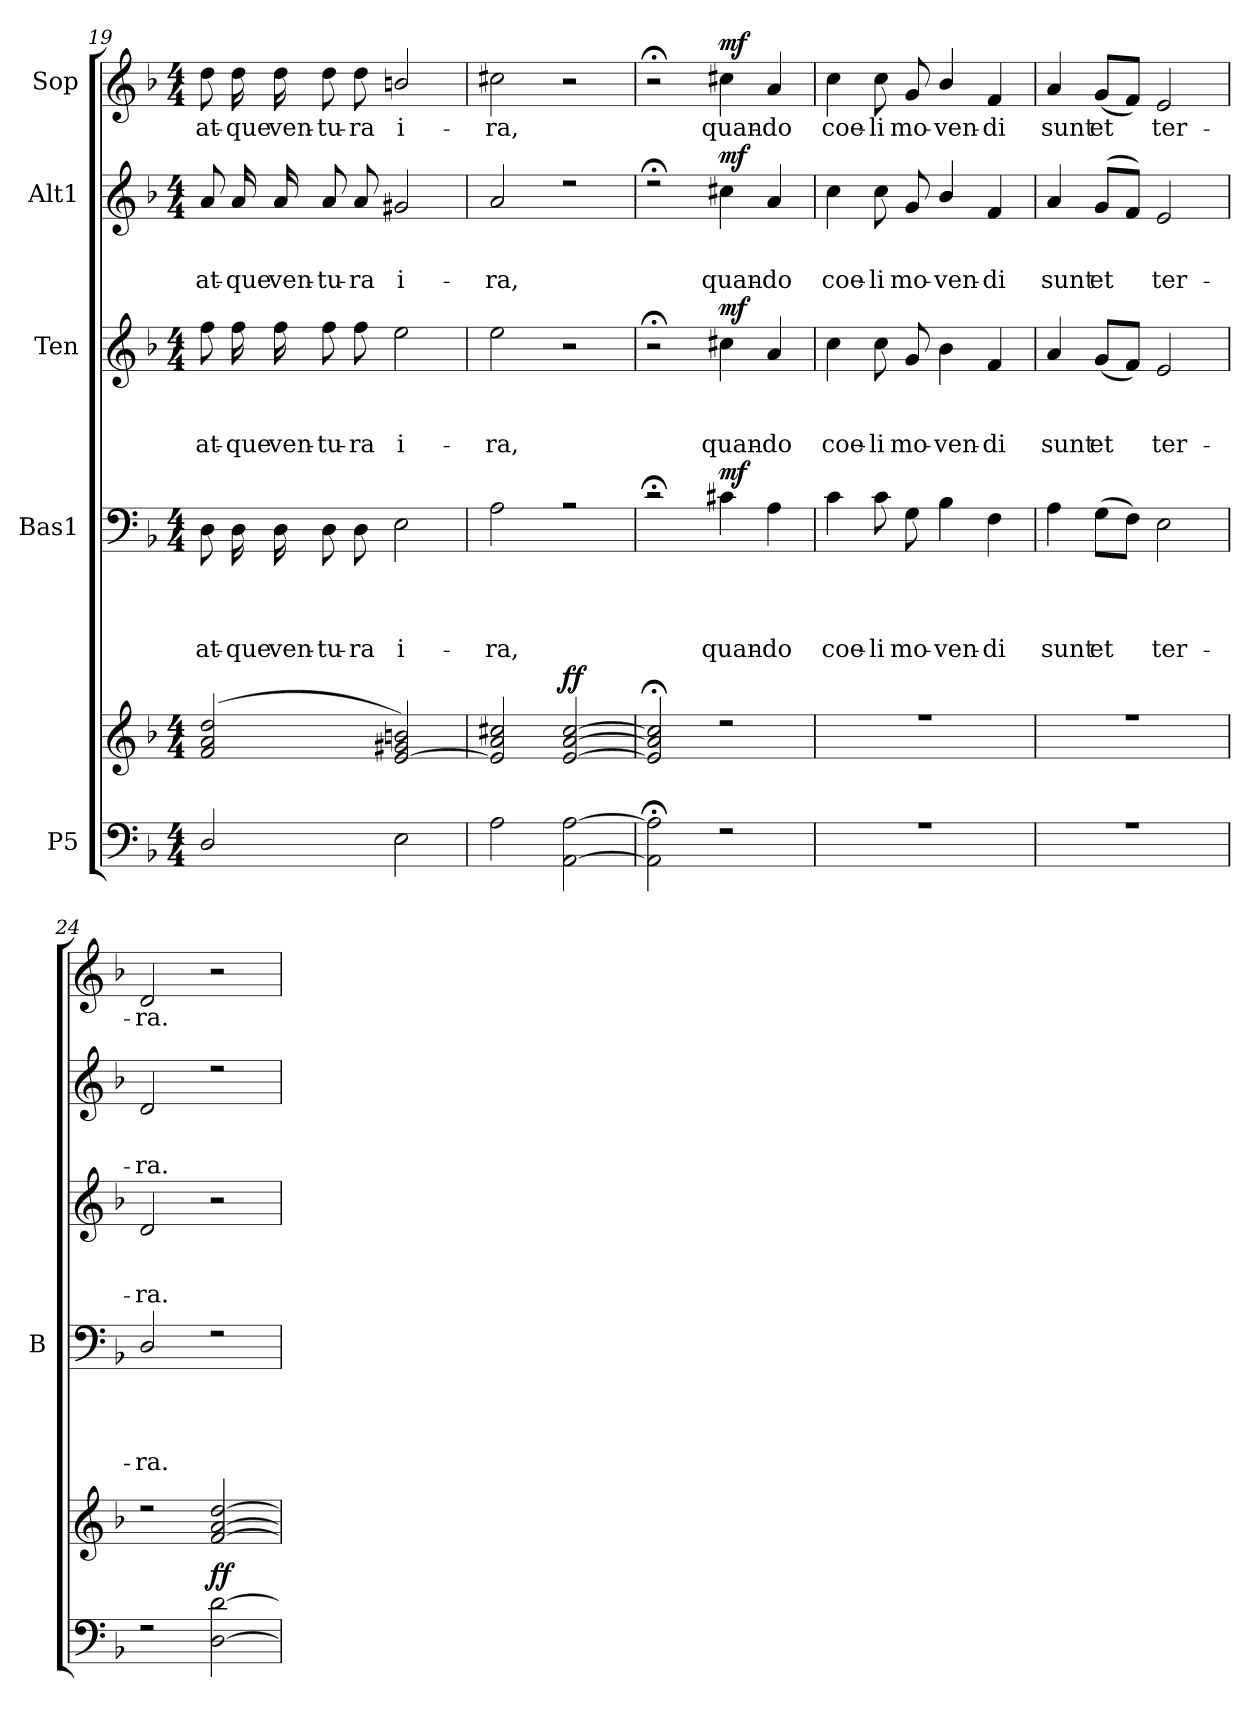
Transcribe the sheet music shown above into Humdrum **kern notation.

**kern	**kern	**dynam	**kern	**text	**text	**text	**text	**dynam	**kern	**text	**text	**text	**dynam	**kern	**text	**text	**dynam	**kern	**text	**dynam
*part5	*part5	*part5	*part4	*part4	*part4	*part4	*part4	*part4	*part3	*part3	*part3	*part3	*part3	*part2	*part2	*part2	*part2	*part1	*part1	*part1
*staff6	*staff5	*staff5/6	*staff4	*staff4	*staff4	*staff4	*staff4	*staff4	*staff3	*staff3	*staff3	*staff3	*staff3	*staff2	*staff2	*staff2	*staff2	*staff1	*staff1	*staff1
*I"P5	*	*	*I"Bas1	*	*	*	*	*	*I"Ten	*	*	*	*	*I"Alt1	*	*	*	*I"Sop	*	*
*	*	*	*I'B	*	*	*	*	*	*	*	*	*	*	*	*	*	*	*	*	*
*clefF4	*clefG2	*	*clefF4	*	*	*	*	*	*clefG2	*	*	*	*	*clefG2	*	*	*	*clefG2	*	*
*	*	*	*	*	*	*	*	*	*ITrd7c12	*	*	*	*	*	*	*	*	*	*	*
*k[b-]	*k[b-]	*	*k[b-]	*	*	*	*	*	*k[b-]	*	*	*	*	*k[b-]	*	*	*	*k[b-]	*	*
*F:	*F:	*	*F:	*	*	*	*	*	*F:	*	*	*	*	*F:	*	*	*	*F:	*	*
*M4/4	*M4/4	*	*M4/4	*	*	*	*	*	*M4/4	*	*	*	*	*M4/4	*	*	*	*M4/4	*	*
=19	=19	=19	=19	=19	=19	=19	=19	=19	=19	=19	=19	=19	=19	=19	=19	=19	=19	=19	=19	=19
*^	*^	*	*	*	*	*	*	*	*	*	*	*	*	*	*	*	*	*	*	*
!	!	!	!	!	!	!	!	!	!LO:LY:b	!	!	!	!	!LO:LY:b	!	!	!	!LO:LY:b	!	!	!LO:LY:b	!
*	*	*	*	*	*^	*	*	*	*	*	*	*	*	*	*	*^	*	*	*	*	*	*
2D/	1ryy	(<2f/ 2a/ 2dd/	1ryy	.	8D\	1ryy	.	.	.	at-	.	8f\	.	.	at-	.	8a/	1ryy	.	at-	.	8dd\	at-	.
!	!	!	!	!	!	!	!	!	!	!LO:LY:b	!	!	!	!	!LO:LY:b	!	!	!	!	!LO:LY:b	!	!	!LO:LY:b	!
.	.	.	.	.	16D\	.	.	.	.	-que	.	16f\	.	.	-que	.	16a/	.	.	-que	.	16dd\	-que	.
!	!	!	!	!	!	!	!	!	!	!LO:LY:b	!	!	!	!	!LO:LY:b	!	!	!	!	!LO:LY:b	!	!	!LO:LY:b	!
.	.	.	.	.	16D\	.	.	.	.	ven-	.	16f\	.	.	ven-	.	16a/	.	.	ven-	.	16dd\	ven-	.
!	!	!	!	!	!	!	!	!	!	!LO:LY:b	!	!	!	!	!LO:LY:b	!	!	!	!	!LO:LY:b	!	!	!LO:LY:b	!
.	.	.	.	.	8D\	.	.	.	.	-tu-	.	8f\	.	.	-tu-	.	8a/	.	.	-tu-	.	8dd\	-tu-	.
!	!	!	!	!	!	!	!	!	!	!LO:LY:b	!	!	!	!	!LO:LY:b	!	!	!	!	!LO:LY:b	!	!	!LO:LY:b	!
.	.	.	.	.	8D\	.	.	.	.	-ra	.	8f\	.	.	-ra	.	8a/	.	.	-ra	.	8dd\	-ra	.
!	!	!	!	!	!	!	!	!	!	!LO:LY:b	!	!	!	!	!LO:LY:b	!	!	!	!	!LO:LY:b	!	!	!LO:LY:b	!
2E\	.	[<2e/ 2g#X/ 2bn/)	.	.	2E\	.	.	.	.	i-	.	2e\	.	.	i-	.	2g#X/	.	.	i-	.	2bn/	i-	.
=20	=20	=20	=20	=20	=20	=20	=20	=20	=20	=20	=20	=20	=20	=20	=20	=20	=20	=20	=20	=20	=20	=20	=20	=20
!	!	!	!	!	!	!	!	!	!	!LO:LY:b	!	!	!	!	!LO:LY:b	!	!	!	!	!LO:LY:b	!	!	!LO:LY:b	!
2A\	1ryy	2e/] 2a/ 2cc#X/	1ryy	.	2A\	1ryy	.	.	.	-ra,	.	2e\	.	.	-ra,	.	2a/	1ryy	.	-ra,	.	2cc#X\	-ra,	.
!	!	!	!	!LO:DY:a	!	!	!	!	!	!	!	!	!	!	!	!	!	!	!	!	!	!	!	!
[<2AA\ [>2A\	.	[<2e/ [<2a/ [>2cc#/	.	ff	2r	.	.	.	.	.	.	2r	.	.	.	.	2r	.	.	.	.	2r	.	.
!!LO:PB:g=z
=21	=21	=21	=21	=21	=21	=21	=21	=21	=21	=21	=21	=21	=21	=21	=21	=21	=21	=21	=21	=21	=21	=21	=21	=21
2AA\];< 2A\];<	1ryy	2e/];< 2a/];< 2cc#/];<	1ryy	.	2r;<	1ryy	.	.	.	.	.	2r;<	.	.	.	.	2r;<	1ryy	.	.	.	2r;<	.	.
!	!	!	!	!	!	!	!	!	!	!LO:LY:b	!LO:DY:a	!	!	!	!LO:LY:b	!LO:DY:a	!	!	!	!LO:LY:b	!LO:DY:a	!	!LO:LY:b	!LO:DY:a
2r	.	2r	.	.	4c#X\	.	.	.	.	quan-	mf	4c#X\	.	.	quan-	mf	4cc#X\	.	.	quan-	mf	4cc#X\	quan-	mf
!	!	!	!	!	!	!	!	!	!	!LO:LY:b	!	!	!	!	!LO:LY:b	!	!	!	!	!LO:LY:b	!	!	!LO:LY:b	!
.	.	.	.	.	4A\	.	.	.	.	-do	.	4A/	.	.	-do	.	4a/	.	.	-do	.	4a/	-do	.
=22	=22	=22	=22	=22	=22	=22	=22	=22	=22	=22	=22	=22	=22	=22	=22	=22	=22	=22	=22	=22	=22	=22	=22	=22
!	!	!	!	!	!	!	!	!	!	!LO:LY:b	!	!	!	!	!LO:LY:b	!	!	!	!	!LO:LY:b	!	!	!LO:LY:b	!
1r	1ryy	1r	1ryy	.	4c\	1ryy	.	.	.	coe-	.	4c\	.	.	coe-	.	4cc\	1ryy	.	coe-	.	4cc\	coe-	.
!	!	!	!	!	!	!	!	!	!	!LO:LY:b	!	!	!	!	!LO:LY:b	!	!	!	!	!LO:LY:b	!	!	!LO:LY:b	!
.	.	.	.	.	8c\	.	.	.	.	-li	.	8c\	.	.	-li	.	8cc\	.	.	-li	.	8cc\	-li	.
!	!	!	!	!	!	!	!	!	!	!LO:LY:b	!	!	!	!	!LO:LY:b	!	!	!	!	!LO:LY:b	!	!	!LO:LY:b	!
.	.	.	.	.	8G\	.	.	.	.	mo-	.	8G/	.	.	mo-	.	8g/	.	.	mo-	.	8g/	mo-	.
!	!	!	!	!	!	!	!	!	!	!LO:LY:b	!	!	!	!	!LO:LY:b	!	!	!	!	!LO:LY:b	!	!	!LO:LY:b	!
.	.	.	.	.	4B-\	.	.	.	.	-ven-	.	4B-\	.	.	-ven-	.	4b-/	.	.	-ven-	.	4b-/	-ven-	.
!	!	!	!	!	!	!	!	!	!	!LO:LY:b	!	!	!	!	!LO:LY:b	!	!	!	!	!LO:LY:b	!	!	!LO:LY:b	!
.	.	.	.	.	4F\	.	.	.	.	-di	.	4F/	.	.	-di	.	4f/	.	.	-di	.	4f/	-di	.
=23	=23	=23	=23	=23	=23	=23	=23	=23	=23	=23	=23	=23	=23	=23	=23	=23	=23	=23	=23	=23	=23	=23	=23	=23
!	!	!	!	!	!	!	!	!	!	!LO:LY:b	!	!	!	!	!LO:LY:b	!	!	!	!	!LO:LY:b	!	!	!LO:LY:b	!
1r	1ryy	1r	1ryy	.	4A\	1ryy	.	.	.	sunt	.	4A/	.	.	sunt	.	4a/	1ryy	.	sunt	.	4a/	sunt	.
!	!	!	!	!	!	!	!	!	!	!LO:LY:b	!	!	!	!	!LO:LY:b	!	!	!	!	!LO:LY:b	!	!	!LO:LY:b	!
.	.	.	.	.	(>8G\L	.	.	.	.	et	.	(<8G/L	.	.	et	.	(<8g/L	.	.	et	.	(<8g/L	et	.
.	.	.	.	.	8F\J)	.	.	.	.	.	.	8F/J)	.	.	.	.	8f/J)	.	.	.	.	8f/J)	.	.
!	!	!	!	!	!	!	!	!	!	!LO:LY:b	!	!	!	!	!LO:LY:b	!	!	!	!	!LO:LY:b	!	!	!LO:LY:b	!
.	.	.	.	.	2E\	.	.	.	.	ter-	.	2E/	.	.	ter-	.	2e/	.	.	ter-	.	2e/	ter-	.
=24	=24	=24	=24	=24	=24	=24	=24	=24	=24	=24	=24	=24	=24	=24	=24	=24	=24	=24	=24	=24	=24	=24	=24	=24
!	!	!	!	!	!	!	!	!	!	!LO:LY:b	!	!	!	!	!LO:LY:b	!	!	!	!	!LO:LY:b	!	!	!LO:LY:b	!
2r	1ryy	2r	1ryy	.	2D/	1ryy	.	.	.	-ra.	.	2D/	.	.	-ra.	.	2d/	1ryy	.	-ra.	.	2d/	-ra.	.
!	!	!	!	!LO:DY:b	!	!	!	!	!	!	!	!	!	!	!	!	!	!	!	!	!	!	!	!
[<2D\ [>2d\	.	[<2f/ [<2a/ [>2dd/	.	ff	2r	.	.	.	.	.	.	2r	.	.	.	.	2r	.	.	.	.	2r	.	.
*v	*v	*	*	*	*v	*v	*	*	*	*	*	*	*	*	*	*	*v	*v	*	*	*	*	*	*
*	*v	*v	*	*	*	*	*	*	*	*	*	*	*	*	*	*	*	*	*	*	*
=	=	=	=	=	=	=	=	=	=	=	=	=	=	=	=	=	=	=	=	=
*-	*-	*-	*-	*-	*-	*-	*-	*-	*-	*-	*-	*-	*-	*-	*-	*-	*-	*-	*-	*-
